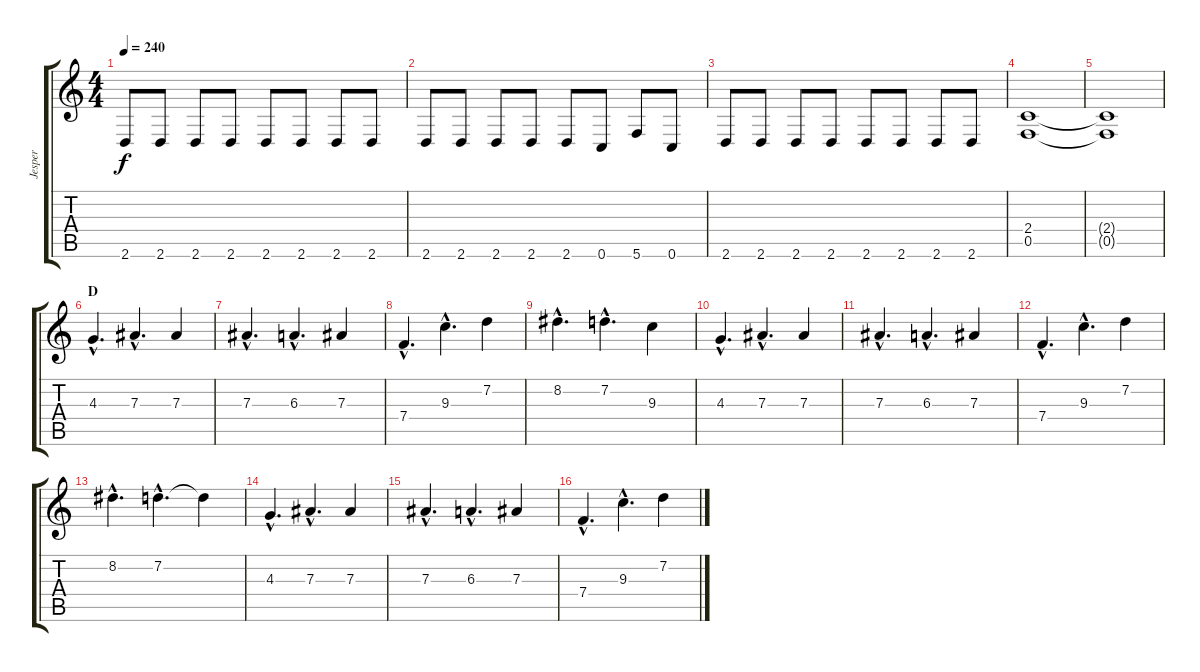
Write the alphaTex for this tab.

\track ("Jesper" "Jesper") {instrument distortionguitar}
\staff {score tabs}
\tuning (C4 G3 Eb3 Bb2 F2 C2) {hide}
\ts (4 4)
\tempo 240
\clef g2
\ks c
2.6.8{dy f} 2.6.8 2.6.8 2.6.8 2.6.8 2.6.8 2.6.8 2.6.8 |
2.6.8 2.6.8 2.6.8 2.6.8 2.6.8 0.6.8 5.6.8 0.6.8 |
2.6.8 2.6.8 2.6.8 2.6.8 2.6.8 2.6.8 2.6.8 2.6.8 |
(2.4 0.5).1 |
(2.4{t} 0.5{t}).1 |
\section ("" "D")
4.3{hac}.4{d} 7.3{hac}.4{d} 7.3.4 |
7.3{hac}.4{d} 6.3{hac}.4{d} 7.3.4 |
7.4{hac}.4{d} 9.3{hac}.4{d} 7.2.4 |
8.2{hac}.4{d} 7.2{hac}.4{d} 9.3.4 |
4.3{hac}.4{d} 7.3{hac}.4{d} 7.3.4 |
7.3{hac}.4{d} 6.3{hac}.4{d} 7.3.4 |
7.4{hac}.4{d} 9.3{hac}.4{d} 7.2.4 |
8.2{hac}.4{d} 7.2{hac}.4{d} 7.2{t}.4 |
4.3{hac}.4{d} 7.3{hac}.4{d} 7.3.4 |
7.3{hac}.4{d} 6.3{hac}.4{d} 7.3.4 |
7.4{hac}.4{d} 9.3{hac}.4{d} 7.2.4
